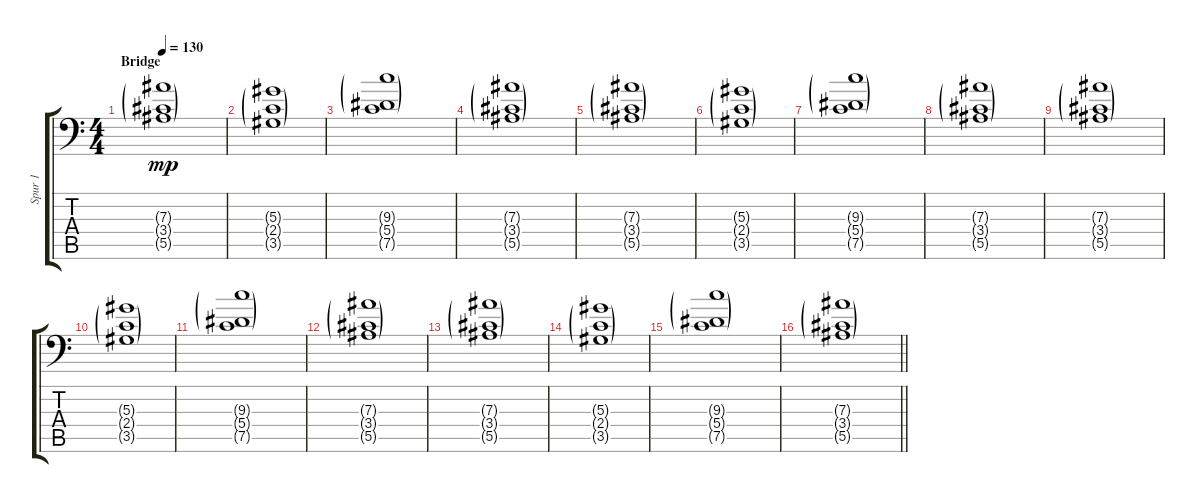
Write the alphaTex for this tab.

\track ("Spur 1" "Spur 1") {instrument distortionguitar}
\staff {score tabs}
\tuning (C4 G3 Eb3 Bb2 F2 Bb1) {hide}
\ts (4 4)
\section ("" "Bridge")
\tempo 130
\clef f4
\ks c
(7.3{g} 3.4{g} 5.5{g}).1{dy mp instrument electricguitarjazz} |
(5.3{g} 2.4{g} 3.5{g}).1 |
(9.3{g} 5.4{g} 7.5{g}).1 |
(7.3{g} 3.4{g} 5.5{g}).1 |
(7.3{g} 3.4{g} 5.5{g}).1 |
(5.3{g} 2.4{g} 3.5{g}).1 |
(9.3{g} 5.4{g} 7.5{g}).1 |
(7.3{g} 3.4{g} 5.5{g}).1 |
(7.3{g} 3.4{g} 5.5{g}).1 |
(5.3{g} 2.4{g} 3.5{g}).1 |
(9.3{g} 5.4{g} 7.5{g}).1 |
(7.3{g} 3.4{g} 5.5{g}).1 |
(7.3{g} 3.4{g} 5.5{g}).1 |
(5.3{g} 2.4{g} 3.5{g}).1 |
(9.3{g} 5.4{g} 7.5{g}).1 |
\barLineRight lightlight
(7.3{g} 3.4{g} 5.5{g}).1
